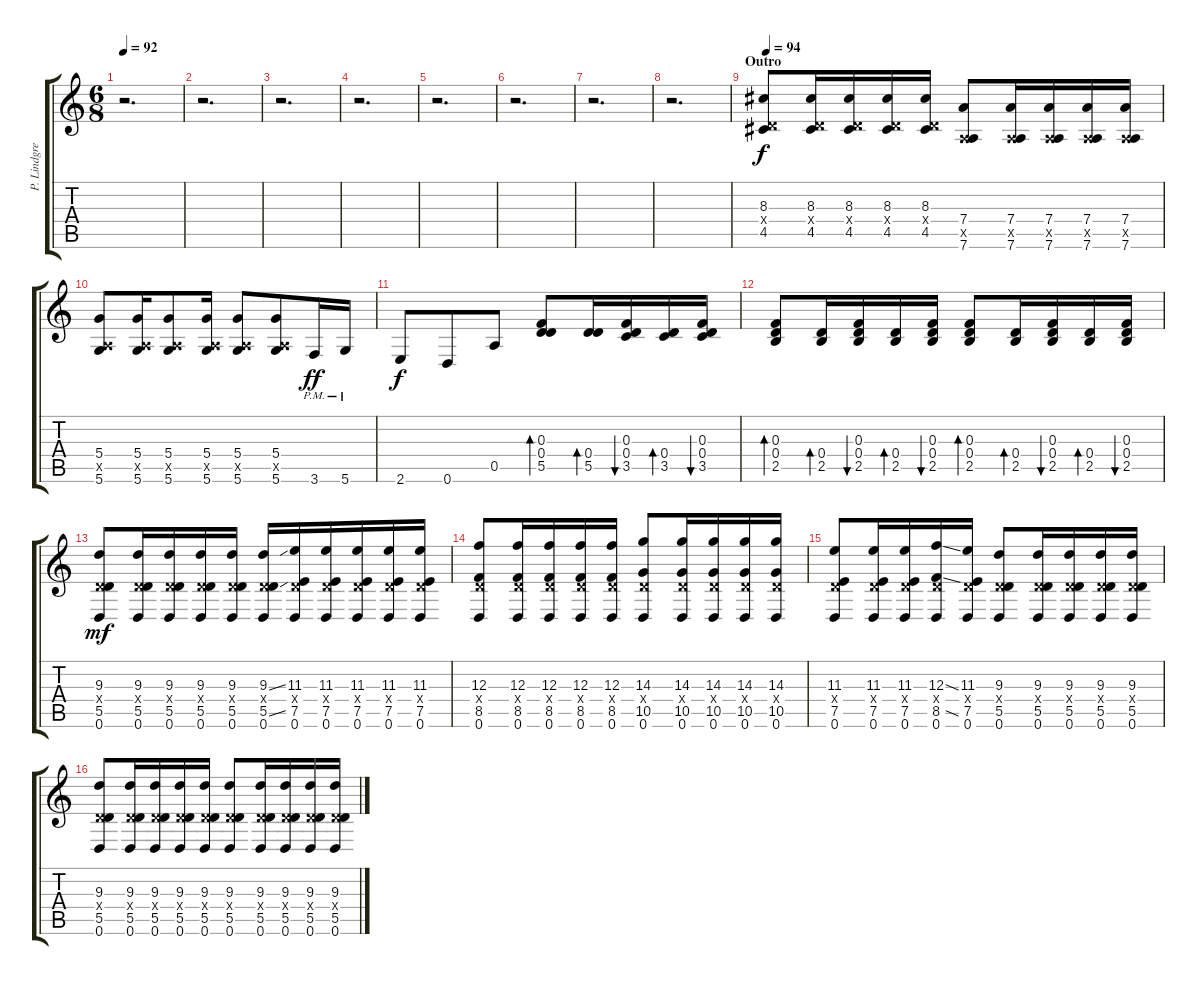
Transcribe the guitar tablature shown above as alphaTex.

\track ("P. Lindgren" "P. Lindgre") {instrument distortionguitar}
\staff {score tabs}
\tuning (E4 A3 F3 D3 A2 D2) {hide}
\ts (6 8)
\tempo 92
\clef g2
\ks c
r.2{d dy ff} |
r.2{d} |
r.2{d} |
r.2{d} |
r.2{d} |
r.2{d} |
r.2{d} |
r.2{d} |
\section ("" "Outro")
\tempo 94
(8.3 0.4{x} 4.5).8{dy f} (8.3 0.4{x} 4.5).16 (8.3 0.4{x} 4.5).16 (8.3 0.4{x} 4.5).16 (8.3 0.4{x} 4.5).16 (7.4 0.5{x} 7.6).8 (7.4 0.5{x} 7.6).16 (7.4 0.5{x} 7.6).16 (7.4 0.5{x} 7.6).16 (7.4 0.5{x} 7.6).16 |
(5.4 0.5{x} 5.6).8 (5.4 0.5{x} 5.6).16 (5.4 0.5{x} 5.6).8 (5.4 0.5{x} 5.6).16 (5.4 0.5{x} 5.6).8 (5.4 0.5{x} 5.6).8 3.6{pm}.16{dy ff} 5.6{pm}.16 |
2.6.8{dy f} 0.6.8 0.5.8 (0.3 0.4 5.5).8{bd 60} (0.4 5.5).16{bd 60} (0.3 0.4 3.5).16{bu 60} (0.4 3.5).16{bd 60} (0.3 0.4 3.5).16{bu 60} |
(0.3 0.4 2.5).8{bd 60} (0.4 2.5).16{bd 60} (0.3 0.4 2.5).16{bu 60} (0.4 2.5).16{bd 60} (0.3 0.4 2.5).16{bu 60} (0.3 0.4 2.5).8{bd 60} (0.4 2.5).16{bd 60} (0.3 0.4 2.5).16{bu 60} (0.4 2.5).16{bd 60} (0.3 0.4 2.5).16{bu 60} |
(9.3 0.4{x} 5.5 0.6).8{dy mf} (9.3 0.4{x} 5.5 0.6).16 (9.3 0.4{x} 5.5 0.6).16 (9.3 0.4{x} 5.5 0.6).16 (9.3 0.4{x} 5.5 0.6).16 (9.3{ss} 0.4{x} 5.5{ss} 0.6).16 (11.3 0.4{x} 7.5 0.6).16 (11.3 0.4{x} 7.5 0.6).16 (11.3 0.4{x} 7.5 0.6).16 (11.3 0.4{x} 7.5 0.6).16 (11.3 0.4{x} 7.5 0.6).16 |
(12.3 0.4{x} 8.5 0.6).8 (12.3 0.4{x} 8.5 0.6).16 (12.3 0.4{x} 8.5 0.6).16 (12.3 0.4{x} 8.5 0.6).16 (12.3 0.4{x} 8.5 0.6).16 (14.3 0.4{x} 10.5 0.6).8 (14.3 0.4{x} 10.5 0.6).16 (14.3 0.4{x} 10.5 0.6).16 (14.3 0.4{x} 10.5 0.6).16 (14.3 0.4{x} 10.5 0.6).16 |
(11.3 0.4{x} 7.5 0.6).8 (11.3 0.4{x} 7.5 0.6).16 (11.3 0.4{x} 7.5 0.6).16 (12.3{ss} 0.4{x} 8.5{ss} 0.6).16 (11.3 0.4{x} 7.5 0.6).16 (9.3 0.4{x} 5.5 0.6).8 (9.3 0.4{x} 5.5 0.6).16 (9.3 0.4{x} 5.5 0.6).16 (9.3 0.4{x} 5.5 0.6).16 (9.3 0.4{x} 5.5 0.6).16 |
(9.3 0.4{x} 5.5 0.6).8 (9.3 0.4{x} 5.5 0.6).16 (9.3 0.4{x} 5.5 0.6).16 (9.3 0.4{x} 5.5 0.6).16 (9.3 0.4{x} 5.5 0.6).16 (9.3 0.4{x} 5.5 0.6).8 (9.3 0.4{x} 5.5 0.6).16 (9.3 0.4{x} 5.5 0.6).16 (9.3 0.4{x} 5.5 0.6).16 (9.3 0.4{x} 5.5 0.6).16
